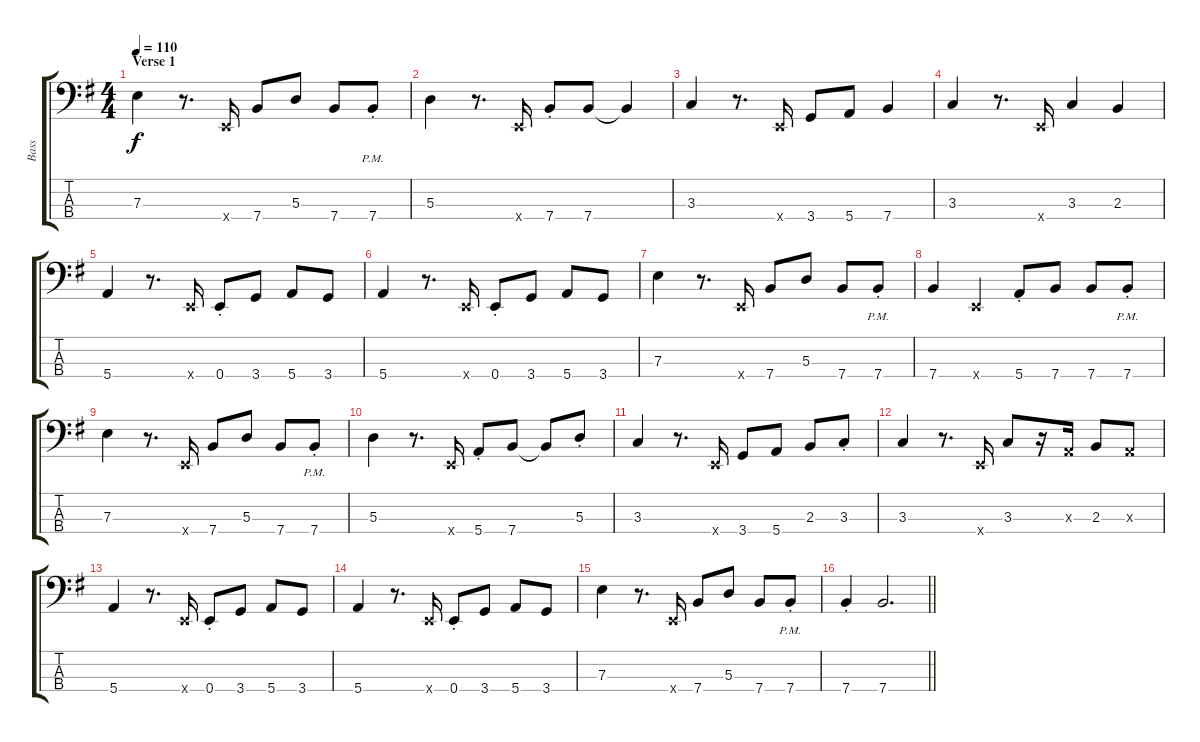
\track ("Bass" "Bass") {instrument electricbassfinger}
\staff {score tabs}
\tuning (G2 D2 A1 E1) {hide}
\ts (4 4)
\section ("" "Verse 1 ")
\tempo 110
\clef f4
\ks eminor
7.3.4{dy f} r.8{d} 0.4{x}.16 7.4.8 5.3.8 7.4.8 7.4{pm st}.8 |
5.3.4 r.8{d} 0.4{x}.16 7.4{st}.8 7.4.8 7.4{t}.4 |
3.3.4 r.8{d} 0.4{x}.16 3.4.8 5.4.8 7.4.4 |
3.3.4 r.8{d} 0.4{x}.16 3.3.4 2.3.4 |
5.4.4 r.8{d} 0.4{x}.16 0.4{st}.8 3.4.8 5.4.8 3.4.8 |
5.4.4 r.8{d} 0.4{x}.16 0.4{st}.8 3.4.8 5.4.8 3.4.8 |
7.3.4 r.8{d} 0.4{x}.16 7.4.8 5.3.8 7.4.8 7.4{pm st}.8 |
7.4.4 0.4{x}.4 5.4{st}.8 7.4.8 7.4.8 7.4{pm st}.8 |
7.3.4 r.8{d} 0.4{x}.16 7.4.8 5.3.8 7.4.8 7.4{pm st}.8 |
5.3.4 r.8{d} 0.4{x}.16 5.4{st}.8 7.4.8 7.4{t}.8 5.3{st}.8 |
3.3.4 r.8{d} 0.4{x}.16 3.4.8 5.4.8 2.3.8 3.3{st}.8 |
3.3.4 r.8{d} 0.4{x}.16 3.3.8 r.16 0.3{x}.16 2.3.8 0.3{x}.8 |
5.4.4 r.8{d} 0.4{x}.16 0.4{st}.8 3.4.8 5.4.8 3.4.8 |
5.4.4 r.8{d} 0.4{x}.16 0.4{st}.8 3.4.8 5.4.8 3.4.8 |
7.3.4 r.8{d} 0.4{x}.16 7.4.8 5.3.8 7.4.8 7.4{pm st}.8 |
\barLineRight lightlight
7.4{st}.4 7.4.2{d}
